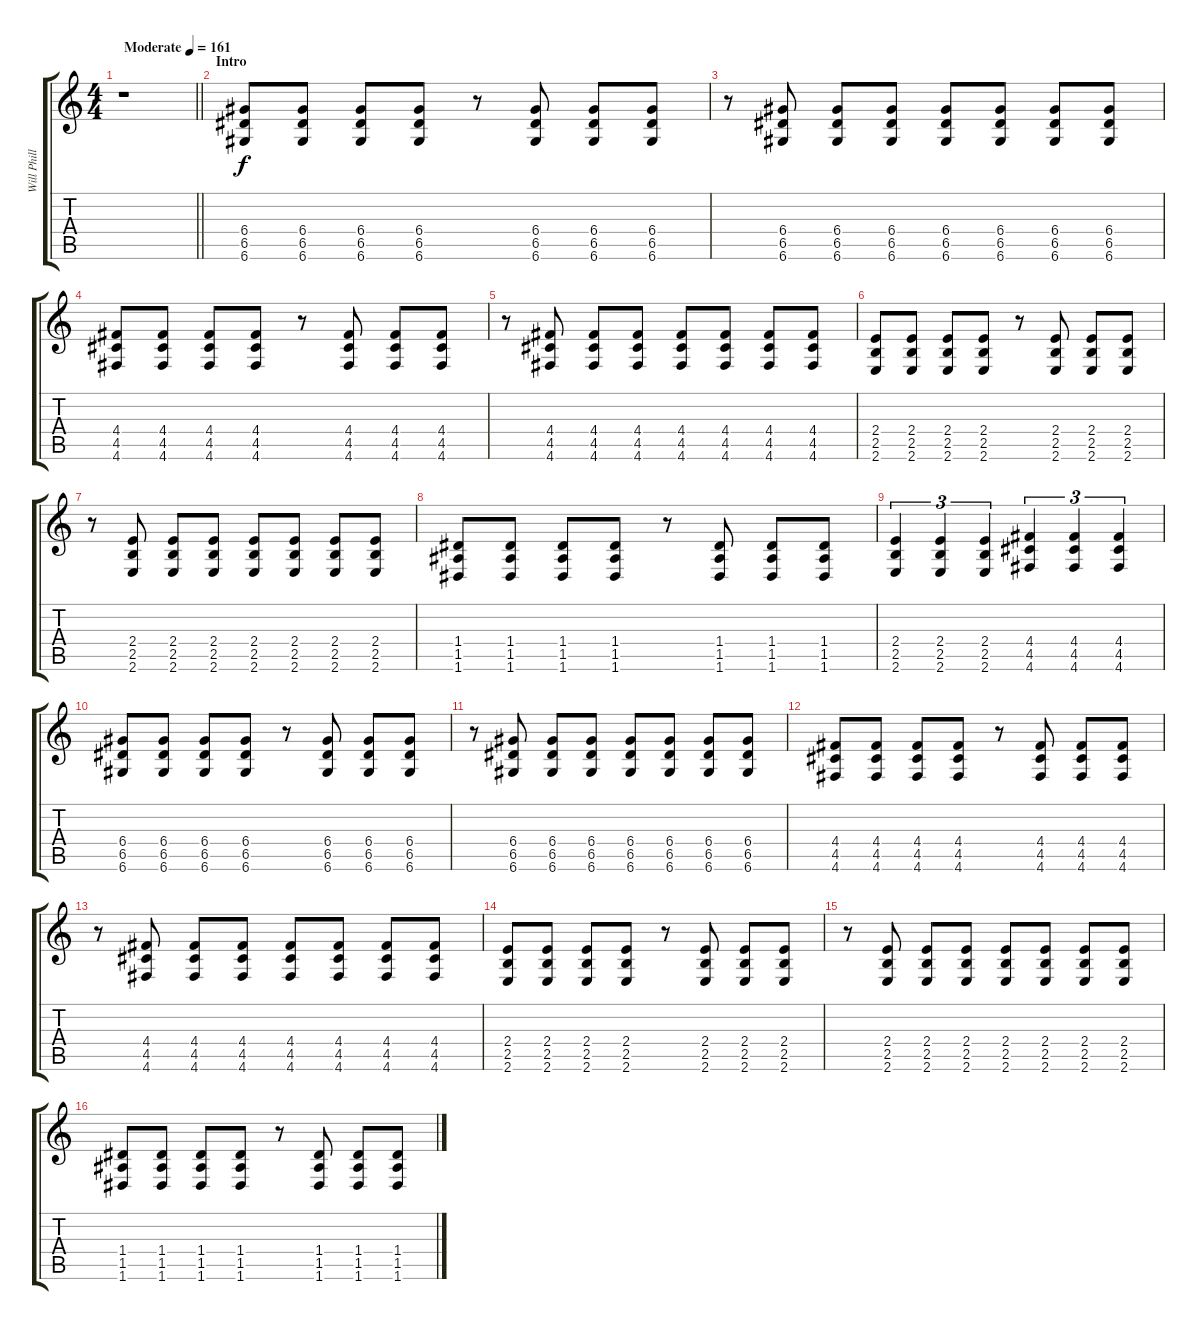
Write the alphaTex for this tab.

\track ("Will Phillipson (Guitar)" "Will Phill") {instrument distortionguitar}
\staff {score tabs}
\tuning (E4 B3 G3 D3 A2 D2) {hide}
\ts (4 4)
\tempo (161 "Moderate")
\clef g2
\barLineRight lightlight
\ks c
r.1{dy f instrument distortionguitar} |
\section ("" "Intro")
(6.4 6.5 6.6).8 (6.4 6.5 6.6).8 (6.4 6.5 6.6).8 (6.4 6.5 6.6).8 r.8 (6.4 6.5 6.6).8 (6.4 6.5 6.6).8 (6.4 6.5 6.6).8 |
r.8 (6.4 6.5 6.6).8 (6.4 6.5 6.6).8 (6.4 6.5 6.6).8 (6.4 6.5 6.6).8 (6.4 6.5 6.6).8 (6.4 6.5 6.6).8 (6.4 6.5 6.6).8 |
(4.4 4.5 4.6).8 (4.4 4.5 4.6).8 (4.4 4.5 4.6).8 (4.4 4.5 4.6).8 r.8 (4.4 4.5 4.6).8 (4.4 4.5 4.6).8 (4.4 4.5 4.6).8 |
r.8 (4.4 4.5 4.6).8 (4.4 4.5 4.6).8 (4.4 4.5 4.6).8 (4.4 4.5 4.6).8 (4.4 4.5 4.6).8 (4.4 4.5 4.6).8 (4.4 4.5 4.6).8 |
(2.4 2.5 2.6).8 (2.4 2.5 2.6).8 (2.4 2.5 2.6).8 (2.4 2.5 2.6).8 r.8 (2.4 2.5 2.6).8 (2.4 2.5 2.6).8 (2.4 2.5 2.6).8 |
r.8 (2.4 2.5 2.6).8 (2.4 2.5 2.6).8 (2.4 2.5 2.6).8 (2.4 2.5 2.6).8 (2.4 2.5 2.6).8 (2.4 2.5 2.6).8 (2.4 2.5 2.6).8 |
(1.4 1.5 1.6).8 (1.4 1.5 1.6).8 (1.4 1.5 1.6).8 (1.4 1.5 1.6).8 r.8 (1.4 1.5 1.6).8 (1.4 1.5 1.6).8 (1.4 1.5 1.6).8 |
(2.4 2.5 2.6).4{tu (3 2)} (2.4 2.5 2.6).4{tu (3 2)} (2.4 2.5 2.6).4{tu (3 2)} (4.4 4.5 4.6).4{tu (3 2)} (4.4 4.5 4.6).4{tu (3 2)} (4.4 4.5 4.6).4{tu (3 2)} |
(6.4 6.5 6.6).8 (6.4 6.5 6.6).8 (6.4 6.5 6.6).8 (6.4 6.5 6.6).8 r.8 (6.4 6.5 6.6).8 (6.4 6.5 6.6).8 (6.4 6.5 6.6).8 |
r.8 (6.4 6.5 6.6).8 (6.4 6.5 6.6).8 (6.4 6.5 6.6).8 (6.4 6.5 6.6).8 (6.4 6.5 6.6).8 (6.4 6.5 6.6).8 (6.4 6.5 6.6).8 |
(4.4 4.5 4.6).8 (4.4 4.5 4.6).8 (4.4 4.5 4.6).8 (4.4 4.5 4.6).8 r.8 (4.4 4.5 4.6).8 (4.4 4.5 4.6).8 (4.4 4.5 4.6).8 |
r.8 (4.4 4.5 4.6).8 (4.4 4.5 4.6).8 (4.4 4.5 4.6).8 (4.4 4.5 4.6).8 (4.4 4.5 4.6).8 (4.4 4.5 4.6).8 (4.4 4.5 4.6).8 |
(2.4 2.5 2.6).8 (2.4 2.5 2.6).8 (2.4 2.5 2.6).8 (2.4 2.5 2.6).8 r.8 (2.4 2.5 2.6).8 (2.4 2.5 2.6).8 (2.4 2.5 2.6).8 |
r.8 (2.4 2.5 2.6).8 (2.4 2.5 2.6).8 (2.4 2.5 2.6).8 (2.4 2.5 2.6).8 (2.4 2.5 2.6).8 (2.4 2.5 2.6).8 (2.4 2.5 2.6).8 |
(1.4 1.5 1.6).8 (1.4 1.5 1.6).8 (1.4 1.5 1.6).8 (1.4 1.5 1.6).8 r.8 (1.4 1.5 1.6).8 (1.4 1.5 1.6).8 (1.4 1.5 1.6).8
